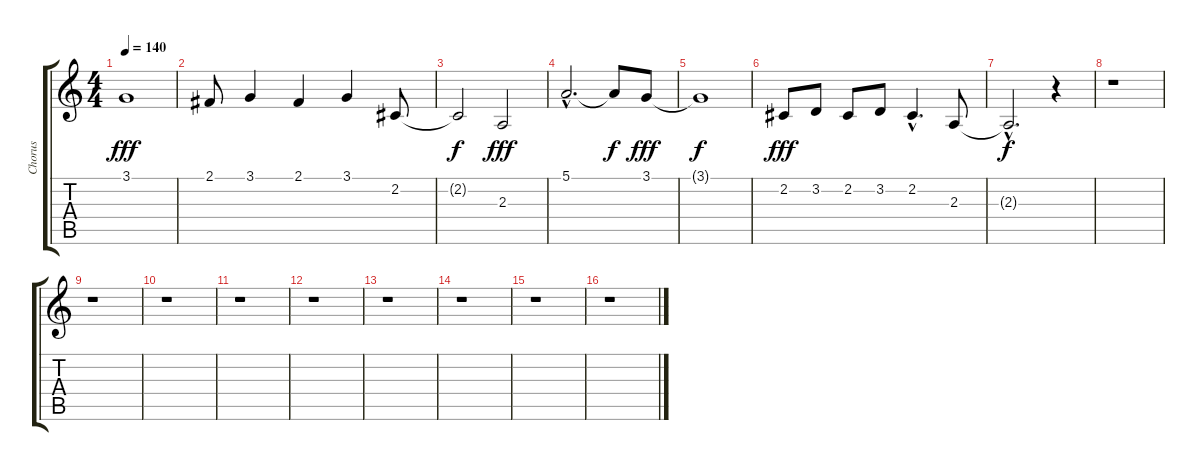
\track ("Chorus" "Chorus") {instrument pad4choir}
\staff {score tabs}
\tuning (E4 B3 G3 D3 A2 E2) {hide}
\ts (4 4)
\tempo 140
\clef g2
\ks c
3.1.1{dy fff} |
2.1.8 3.1.4 2.1.4 3.1.4 2.2.8 |
2.2{t}.2{dy f} 2.3.2{dy fff} |
5.1{hac}.2{d} 5.1{t}.8{dy f} 3.1.8{dy fff} |
3.1{t}.1{dy f} |
2.2.8{dy fff} 3.2.8 2.2.8 3.2.8 2.2{hac}.4{d} 2.3.8 |
2.3{hac t}.2{d dy f} r.4 |
r.1 |
r.1 |
r.1 |
r.1 |
r.1 |
r.1 |
r.1 |
r.1 |
r.1
